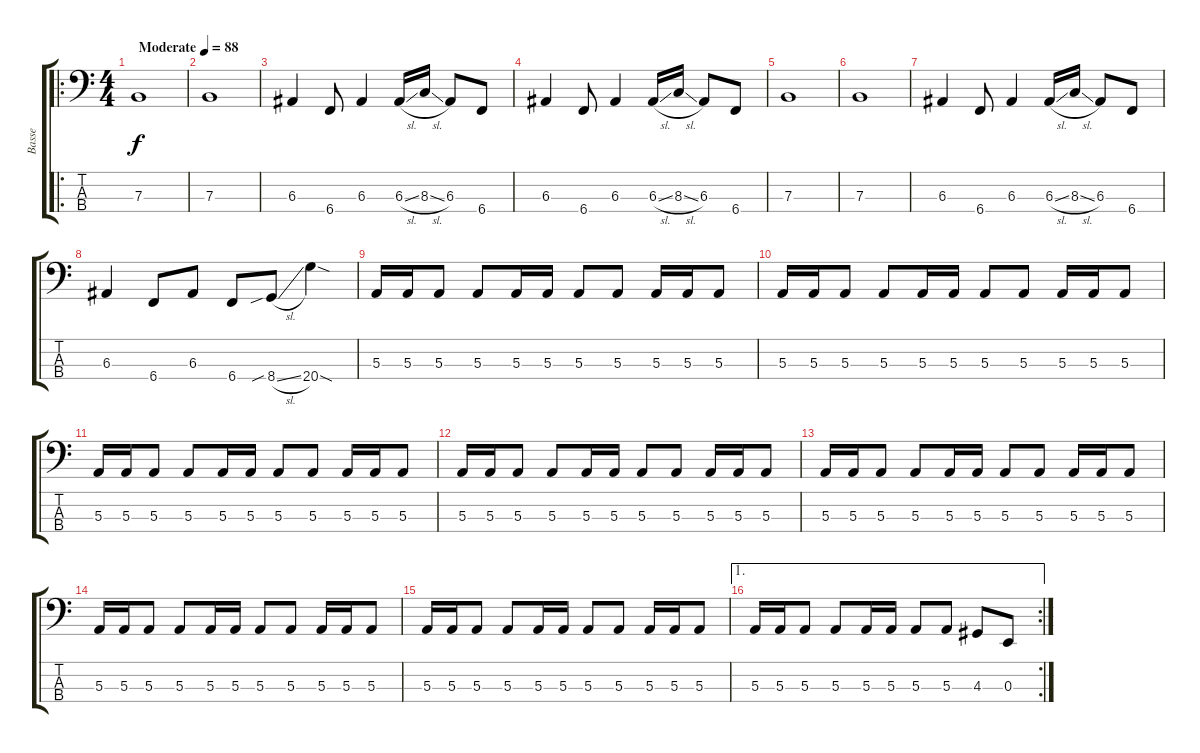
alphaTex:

\track ("Basse" "Basse") {instrument electricbassfinger}
\staff {score tabs}
\tuning (D2 A1 E1 B0) {hide}
\ro
\ts (4 4)
\tempo (88 "Moderate")
\clef f4
\ks c
7.3.1{dy f instrument electricbassfinger} |
7.3.1 |
6.3.4 6.4.8 6.3.4 6.3{sl}.16 8.3{sl}.16 6.3.8 6.4.8 |
6.3.4 6.4.8 6.3.4 6.3{sl}.16 8.3{sl}.16 6.3.8 6.4.8 |
7.3.1 |
7.3.1 |
6.3.4 6.4.8 6.3.4 6.3{sl}.16 8.3{sl}.16 6.3.8 6.4.8 |
6.3.4 6.4.8 6.3.8 6.4.8 8.4{sib sl}.8 20.4{sod}.4 |
5.3.16 5.3.16 5.3.8 5.3.8 5.3.16 5.3.16 5.3.8 5.3.8 5.3.16 5.3.16 5.3.8 |
5.3.16 5.3.16 5.3.8 5.3.8 5.3.16 5.3.16 5.3.8 5.3.8 5.3.16 5.3.16 5.3.8 |
5.3.16 5.3.16 5.3.8 5.3.8 5.3.16 5.3.16 5.3.8 5.3.8 5.3.16 5.3.16 5.3.8 |
5.3.16 5.3.16 5.3.8 5.3.8 5.3.16 5.3.16 5.3.8 5.3.8 5.3.16 5.3.16 5.3.8 |
5.3.16 5.3.16 5.3.8 5.3.8 5.3.16 5.3.16 5.3.8 5.3.8 5.3.16 5.3.16 5.3.8 |
5.3.16 5.3.16 5.3.8 5.3.8 5.3.16 5.3.16 5.3.8 5.3.8 5.3.16 5.3.16 5.3.8 |
5.3.16 5.3.16 5.3.8 5.3.8 5.3.16 5.3.16 5.3.8 5.3.8 5.3.16 5.3.16 5.3.8 |
\ae 1
\rc 2
5.3.16 5.3.16 5.3.8 5.3.8 5.3.16 5.3.16 5.3.8 5.3.8 4.3.8 0.3.8
